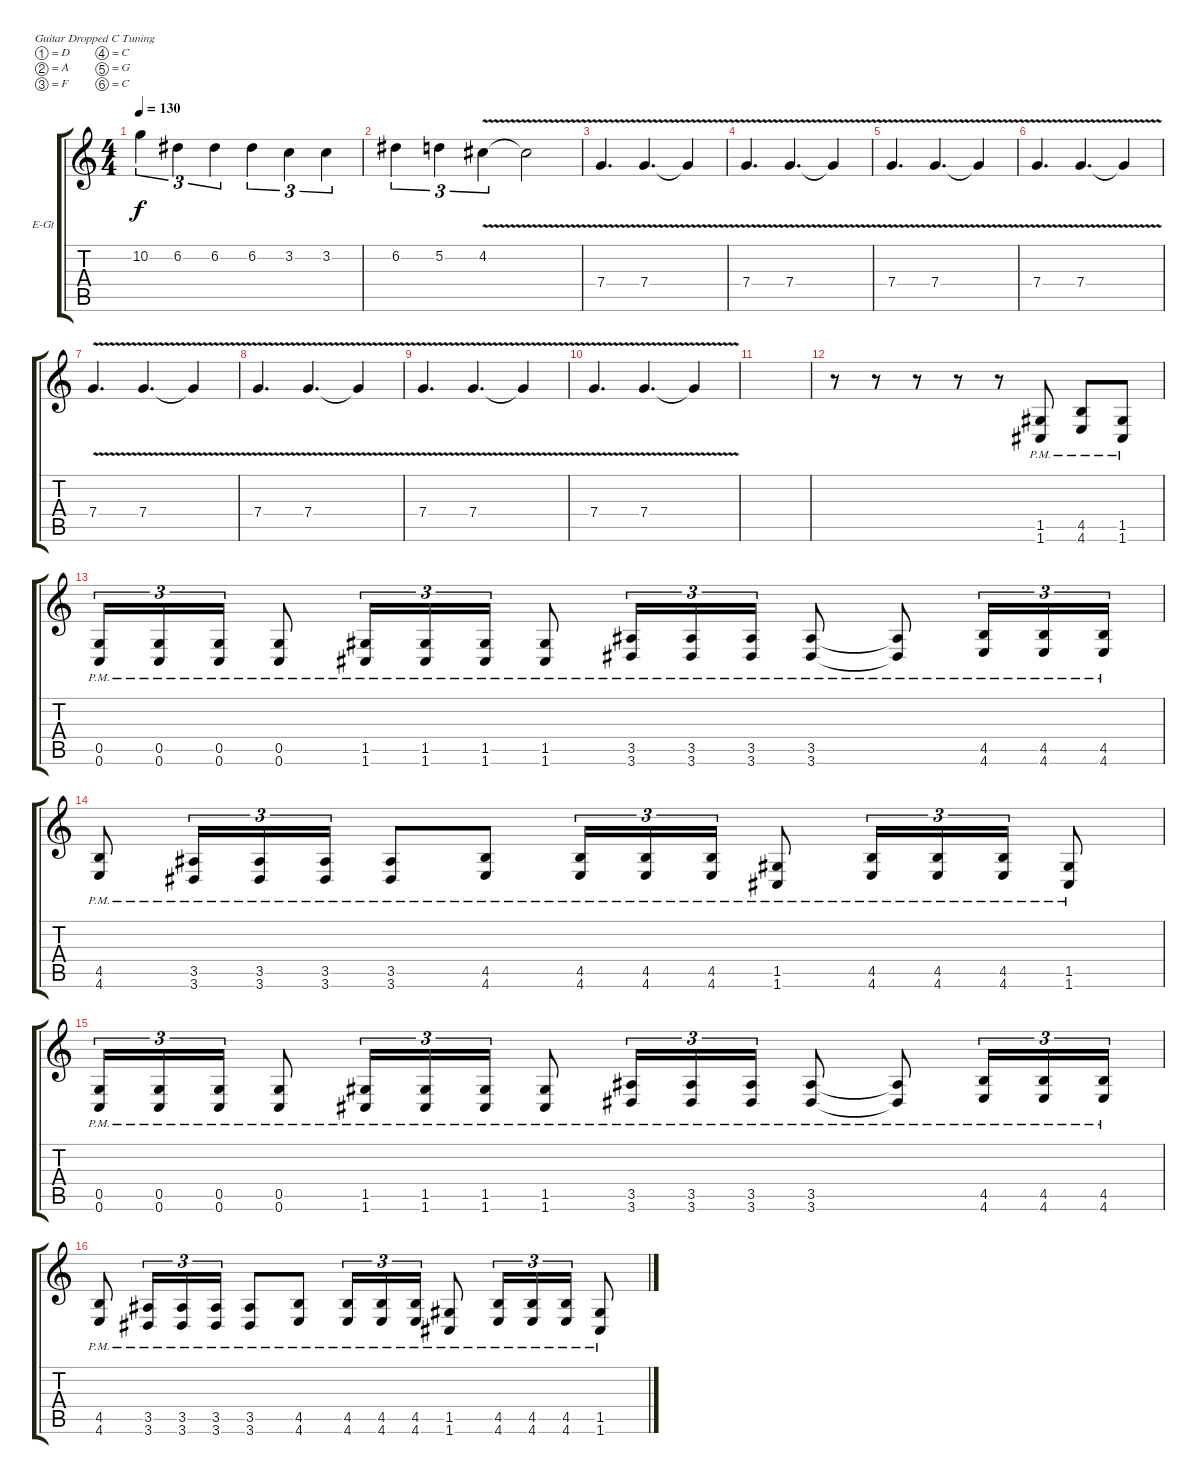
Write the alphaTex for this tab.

\bracketExtendMode groupsimilarinstruments
\firstSystemTrackNameOrientation horizontal
\otherSystemsTrackNameOrientation horizontal
\track ("Track 2" "E-Gt") {instrument distortionguitar}
\staff {score tabs}
\tuning (D4 A3 F3 C3 G2 C2)
\ts (4 4)
\tempo 130
\clef g2
\ks c
10.2.4{tu (3 2) dy f} 6.2.4{tu (3 2)} 6.2.4{tu (3 2)} 6.2.4{tu (3 2)} 3.2.4{tu (3 2)} 3.2.4{tu (3 2)} |
6.2.4{tu (3 2)} 5.2.4{tu (3 2)} 4.2{v}.4{tu (3 2)} 4.2{v t}.2 |
7.4{v}.4{d} 7.4{v}.4{d} 7.4{v t}.4 |
7.4{v}.4{d} 7.4{v}.4{d} 7.4{v t}.4 |
7.4{v}.4{d} 7.4{v}.4{d} 7.4{v t}.4 |
7.4{v}.4{d} 7.4{v}.4{d} 7.4{v t}.4 |
7.4{v}.4{d} 7.4{v}.4{d} 7.4{v t}.4 |
7.4{v}.4{d} 7.4{v}.4{d} 7.4{v t}.4 |
7.4{v}.4{d} 7.4{v}.4{d} 7.4{v t}.4 |
7.4{v}.4{d} 7.4{v}.4{d} 7.4{v t}.4 |
|
r.8 r.8 r.8 r.8 r.8 (1.6{pm} 1.5{pm}).8 (4.5{pm} 4.6{pm}).8 (1.6{pm} 1.5{pm}).8 |
(0.6{pm} 0.5{pm}).16{tu (3 2)} (0.6{pm} 0.5{pm}).16{tu (3 2)} (0.6{pm} 0.5{pm}).16{tu (3 2)} (0.6{pm} 0.5{pm}).8 (1.6{pm} 1.5{pm}).16{tu (3 2)} (1.6{pm} 1.5{pm}).16{tu (3 2)} (1.6{pm} 1.5{pm}).16{tu (3 2)} (1.6{pm} 1.5{pm}).8 (3.6{pm} 3.5{pm}).16{tu (3 2)} (3.6{pm} 3.5{pm}).16{tu (3 2)} (3.6{pm} 3.5{pm}).16{tu (3 2)} (3.6{pm} 3.5{pm}).8 (3.5{pm t} 3.6{pm t}).8 (4.6{pm} 4.5{pm}).16{tu (3 2)} (4.6{pm} 4.5{pm}).16{tu (3 2)} (4.6{pm} 4.5{pm}).16{tu (3 2)} |
(4.6{pm} 4.5{pm}).8 (3.6{pm} 3.5{pm}).16{tu (3 2)} (3.6{pm} 3.5{pm}).16{tu (3 2)} (3.6{pm} 3.5{pm}).16{tu (3 2)} (3.6{pm} 3.5{pm}).8 (4.6{pm} 4.5{pm}).8 (4.6{pm} 4.5{pm}).16{tu (3 2)} (4.6{pm} 4.5{pm}).16{tu (3 2)} (4.6{pm} 4.5{pm}).16{tu (3 2)} (1.6{pm} 1.5{pm}).8 (4.6{pm} 4.5{pm}).16{tu (3 2)} (4.6{pm} 4.5{pm}).16{tu (3 2)} (4.6{pm} 4.5{pm}).16{tu (3 2)} (1.6{pm} 1.5{pm}).8 |
(0.6{pm} 0.5{pm}).16{tu (3 2)} (0.6{pm} 0.5{pm}).16{tu (3 2)} (0.6{pm} 0.5{pm}).16{tu (3 2)} (0.6{pm} 0.5{pm}).8 (1.6{pm} 1.5{pm}).16{tu (3 2)} (1.6{pm} 1.5{pm}).16{tu (3 2)} (1.6{pm} 1.5{pm}).16{tu (3 2)} (1.6{pm} 1.5{pm}).8 (3.6{pm} 3.5{pm}).16{tu (3 2)} (3.6{pm} 3.5{pm}).16{tu (3 2)} (3.6{pm} 3.5{pm}).16{tu (3 2)} (3.6{pm} 3.5{pm}).8 (3.5{pm t} 3.6{pm t}).8 (4.6{pm} 4.5{pm}).16{tu (3 2)} (4.6{pm} 4.5{pm}).16{tu (3 2)} (4.6{pm} 4.5{pm}).16{tu (3 2)} |
(4.6{pm} 4.5{pm}).8 (3.6{pm} 3.5{pm}).16{tu (3 2)} (3.6{pm} 3.5{pm}).16{tu (3 2)} (3.6{pm} 3.5{pm}).16{tu (3 2)} (3.6{pm} 3.5{pm}).8 (4.6{pm} 4.5{pm}).8 (4.6{pm} 4.5{pm}).16{tu (3 2)} (4.6{pm} 4.5{pm}).16{tu (3 2)} (4.6{pm} 4.5{pm}).16{tu (3 2)} (1.6{pm} 1.5{pm}).8 (4.6{pm} 4.5{pm}).16{tu (3 2)} (4.6{pm} 4.5{pm}).16{tu (3 2)} (4.6{pm} 4.5{pm}).16{tu (3 2)} (1.6{pm} 1.5{pm}).8
